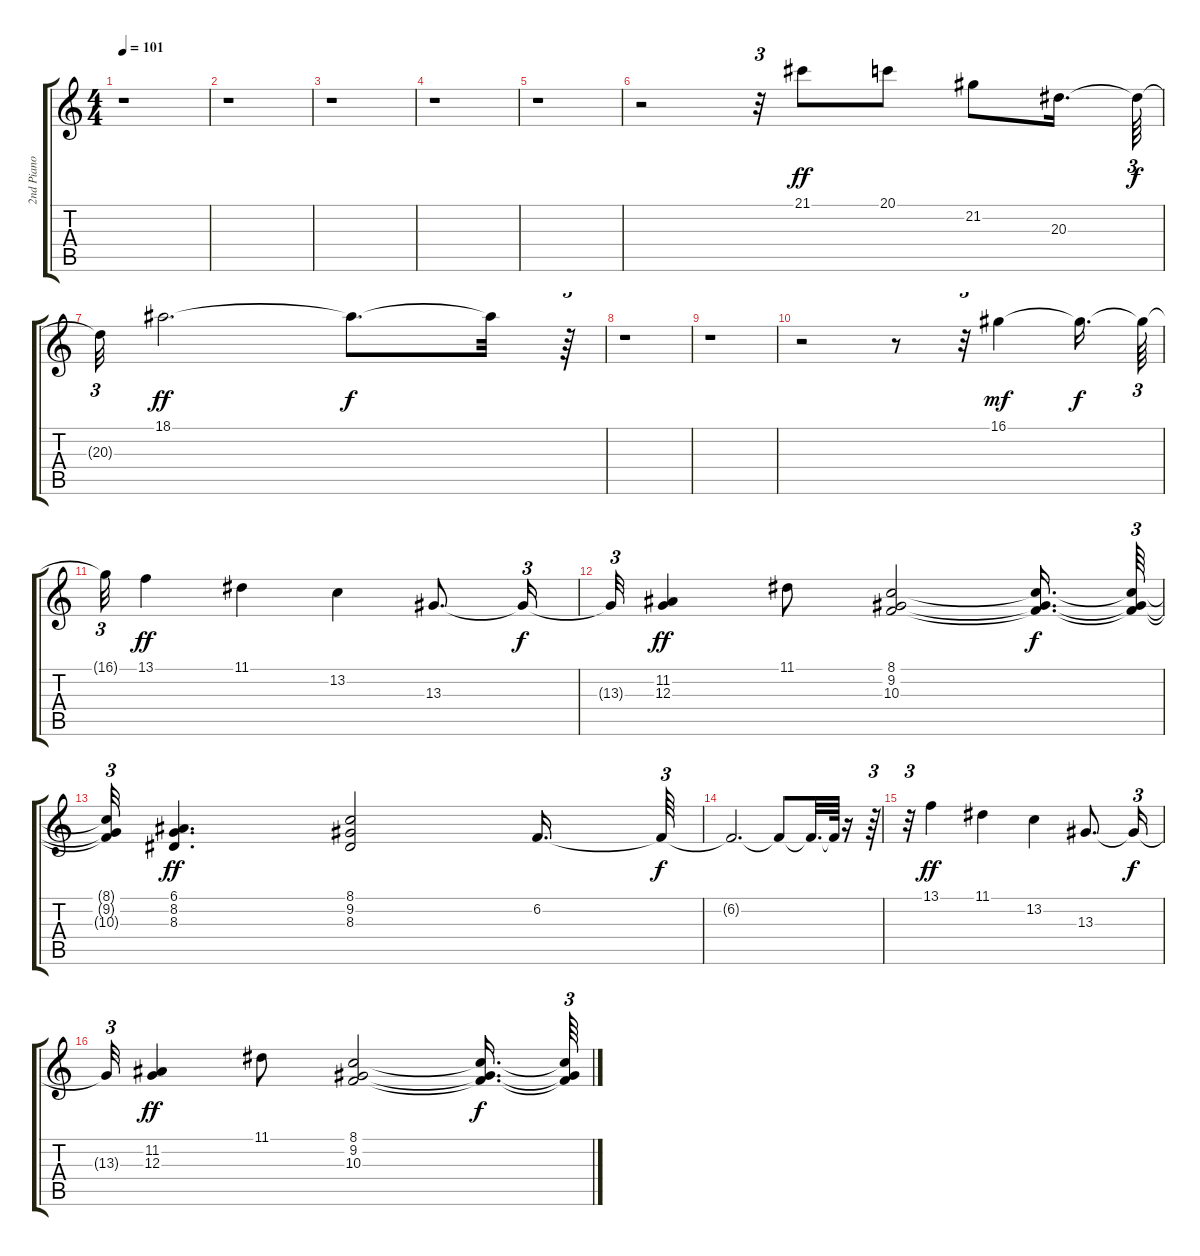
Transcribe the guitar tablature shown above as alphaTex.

\track ("2nd Piano" "2nd Piano") {instrument electricpiano2}
\staff {score tabs}
\tuning (E4 B3 G3 D3 A2 E2) {hide}
\ts (4 4)
\tempo 101
\clef g2
\ks c
r.1{dy f} |
r.1 |
r.1 |
r.1 |
r.1 |
r.2 r.32{tu (3 2)} 21.1.8{dy ff} 20.1.8 21.2.8 20.3.16{d} 20.3{t}.64{tu (3 2) dy f} |
20.3{t}.32{tu (3 2)} 18.1.2{d dy ff} 18.1{t}.8{d dy f} 18.1{t}.32 r.64{tu (3 2)} |
r.1 |
r.1 |
r.2 r.8 r.32{tu (3 2)} 16.1.4{dy mf} 16.1{t}.16{d dy f} 16.1{t}.64{tu (3 2)} |
16.1{t}.32{tu (3 2)} 13.1.4{dy ff} 11.1.4 13.2.4 13.3.8{d} 13.3{t}.16{tu (3 2) dy f} |
13.3{t}.32{tu (3 2)} (11.2 12.3).4{dy ff} 11.1.8 (8.1 9.2 10.3).2 (8.1{t} 9.2{t} 10.3{t}).16{d dy f} (8.1{t} 9.2{t} 10.3{t}).64{tu (3 2)} |
(8.1{t} 9.2{t} 10.3{t}).32{tu (3 2)} (6.1 8.2 8.3).4{d dy ff} (8.1 9.2 8.3).2 6.2.16{d} 6.2{t}.64{tu (3 2) dy f} |
6.2{t}.2{d} 6.2{t}.8 6.2{t}.32{d} 6.2{t}.64 r.16 r.64{tu (3 2)} |
r.32{tu (3 2)} 13.1.4{dy ff} 11.1.4 13.2.4 13.3.8{d} 13.3{t}.16{tu (3 2) dy f} |
13.3{t}.32{tu (3 2)} (11.2 12.3).4{dy ff} 11.1.8 (8.1 9.2 10.3).2 (8.1{t} 9.2{t} 10.3{t}).16{d dy f} (8.1{t} 9.2{t} 10.3{t}).64{tu (3 2)}
